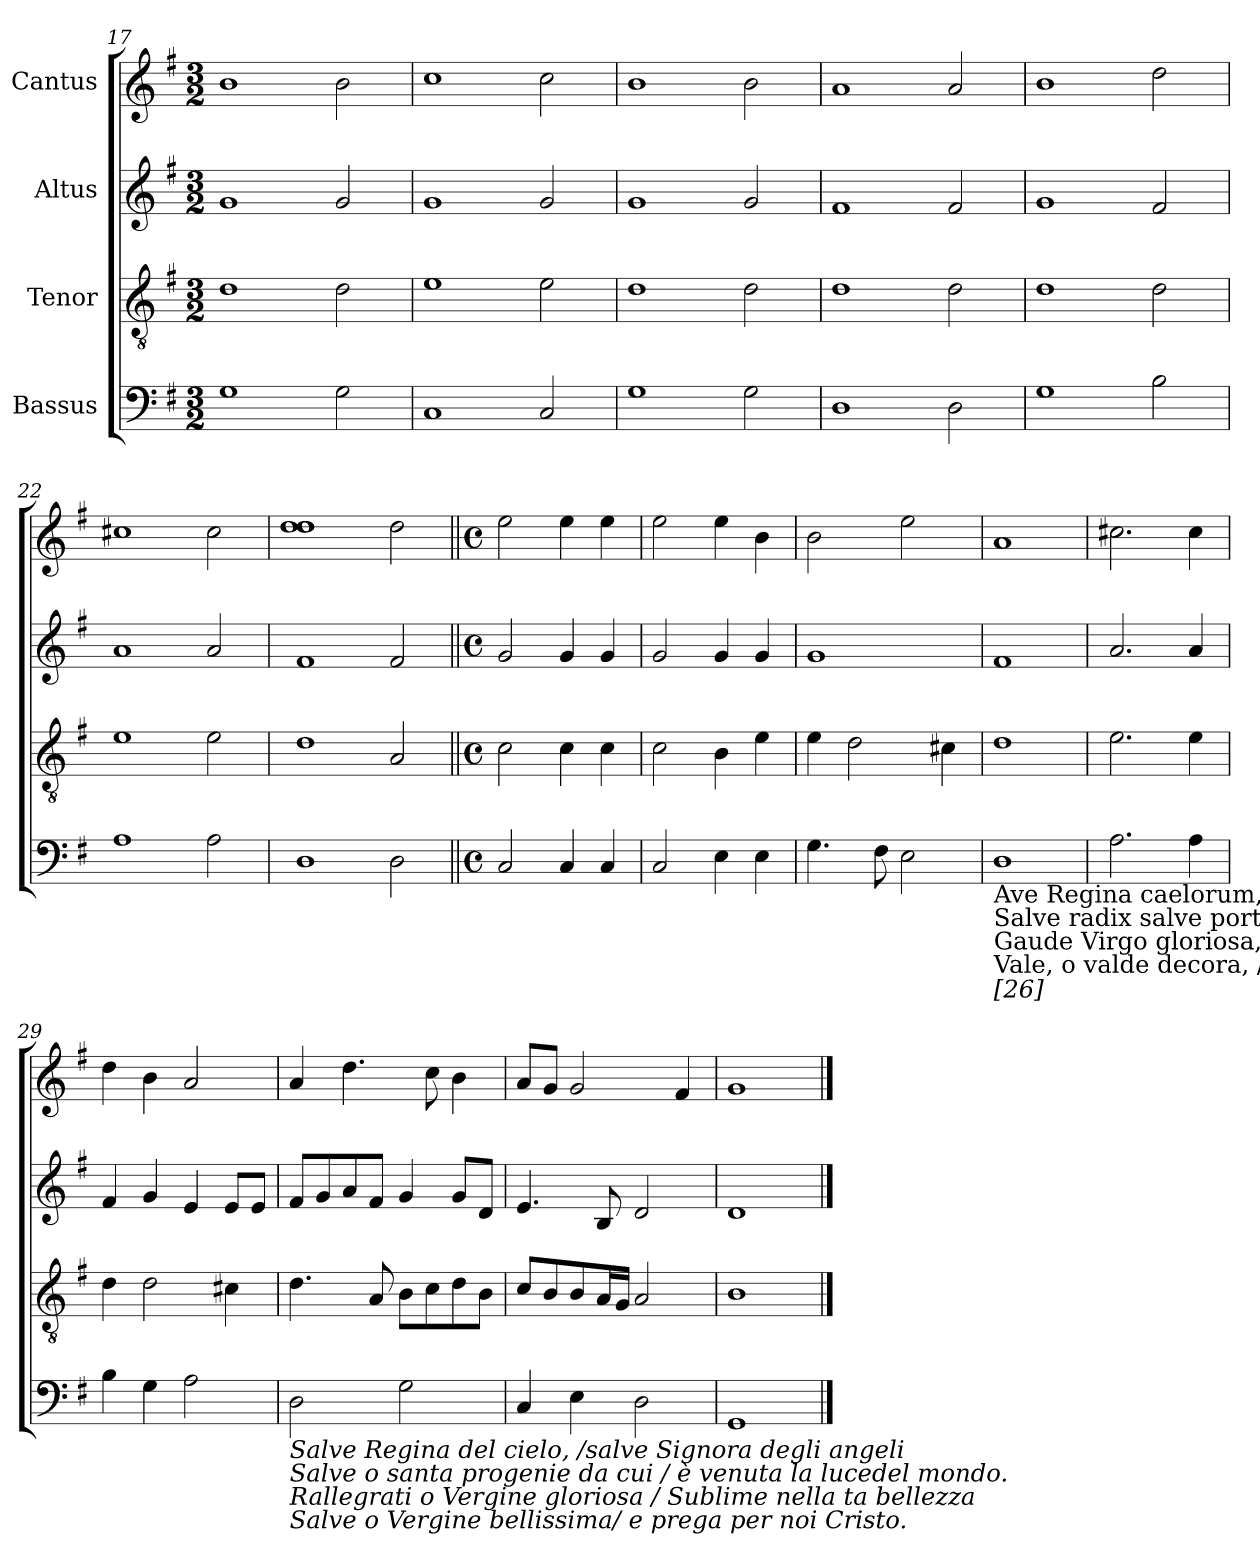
**kern	**kern	**kern	**kern
*part4	*part3	*part2	*part1
*staff4	*staff3	*staff2	*staff1
*I"Bassus	*I"Tenor	*I"Altus	*I"Cantus
*clefF4	*clefGv2	*clefG2	*clefG2
*k[f#]	*k[f#]	*k[f#]	*k[f#]
*G:	*G:	*G:	*G:
*M3/2	*M3/2	*M3/2	*M3/2
=17	=17	=17	=17
1G	1d	1g	1b
2G\	2d\	2g/	2b\
=18	=18	=18	=18
1C	1e	1g	1cc
2C/	2e\	2g/	2cc\
=19	=19	=19	=19
1G	1d	1g	1b
2G\	2d\	2g/	2b\
=20	=20	=20	=20
1D	1d	1f#	1a
2D\	2d\	2f#/	2a/
!!LO:PB:g=z
=21	=21	=21	=21
1G	1d	1g	1b
2B\	2d\	2f#/	2dd\
=22	=22	=22	=22
1A	1e	1a	1cc#X
2A\	2e\	2a/	2cc#\
=23	=23	=23	=23
1D	1d	1f#	1dd 1dd 1dd
2D\	2A/	2f#/	2dd\
=24||	=24||	=24||	=24||
*M4/4	*M4/4	*M4/4	*M4/4
*met(c)	*met(c)	*met(c)	*met(c)
*	*	*	*MM120
2C/	2c\	2g/	2ee\
4C/	4c\	4g/	4ee\
4C/	4c\	4g/	4ee\
=25	=25	=25	=25
2C/	2c\	2g/	2ee\
4E\	4B\	4g/	4ee\
4E\	4e\	4g/	4b\
=26	=26	=26	=26
4.G\	4e\	1g	2b\
.	2d\	.	.
8F#\	.	.	.
2E\	.	.	2ee\
.	4c#X\	.	.
!!LO:LB:g=z
=27	=27	=27	=27
!LO:TX:b:t=Ave Regina caelorum, /Ave Domina angelorum, \nSalve radix salve porta, /Ex qua mundo lux est orta\nGaude Virgo gloriosa, / Super omnes speciosa,\nVale, o valde decora, /Ex pro nobis Chrstus exora.	!	!	!
!LO:TX:b:t=[26]	!	!	!
1D	1d	1f#	1a
=28	=28	=28	=28
2.A\	2.e\	2.a/	2.cc#X\
4A\	4e\	4a/	4cc#\
=29	=29	=29	=29
4B\	4d\	4f#/	4dd\
4G\	2d\	4g/	4b\
2A\	.	4e/	2a/
.	4c#X\	8e/L	.
.	.	8e/J	.
=30	=30	=30	=30
!LO:TX:b:i:t=Salve Regina del cielo, /salve Signora degli angeli\nSalve o santa progenie da cui / è venuta la lucedel mondo.\nRallegrati o Vergine gloriosa / Sublime nella ta bellezza\nSalve o Vergine bellissima/ e prega per noi Cristo.	!	!	!
2D\	4.d\	8f#/L	4a/
.	.	8g/	.
.	.	8a/	4.dd\
.	8A/	8f#/J	.
2G\	8B\L	4g/	.
.	8c\	.	8cc\
.	8d\	8g/L	4b\
.	8B\J	8d/J	.
=31	=31	=31	=31
4C/	8c/L	4.e/	8a/L
.	8B/	.	8g/J
4E\	8B/	.	2g/
.	16A/L	8B/	.
.	16G/JJ	.	.
2D\	2A/	2d/	.
.	.	.	4f#/
=32	=32	=32	=32
1GG	1B	1d	1g
==	==	==	==
*-	*-	*-	*-
